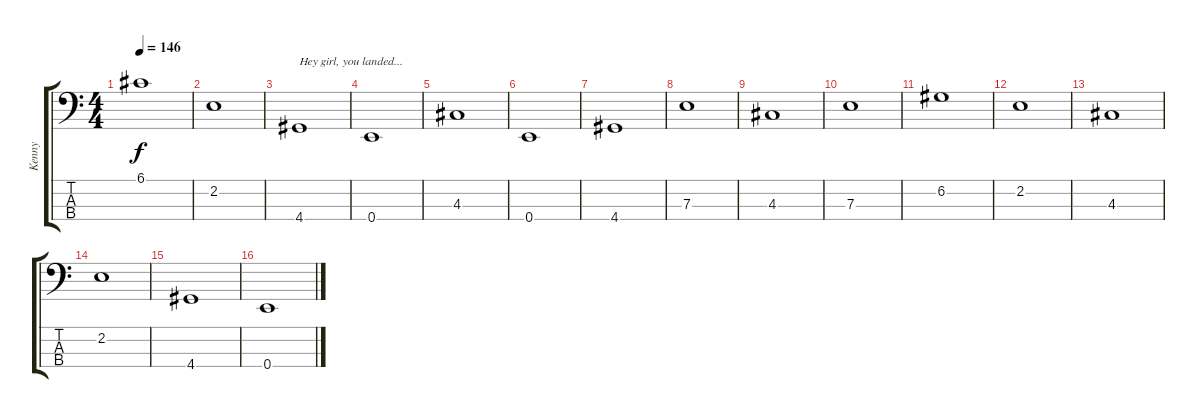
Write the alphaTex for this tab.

\track ("Kenny" "Kenny") {instrument electricbassfinger}
\staff {score tabs}
\tuning (G2 D2 A1 E1) {hide}
\ts (4 4)
\tempo 146
\clef f4
\ks c
6.1.1{dy f} |
2.2.1 |
4.4.1{txt "Hey girl, you landed..."} |
0.4.1 |
4.3.1 |
0.4.1 |
4.4.1 |
7.3.1 |
4.3.1 |
7.3.1 |
6.2.1 |
2.2.1 |
4.3.1 |
2.2.1 |
4.4.1 |
0.4.1
